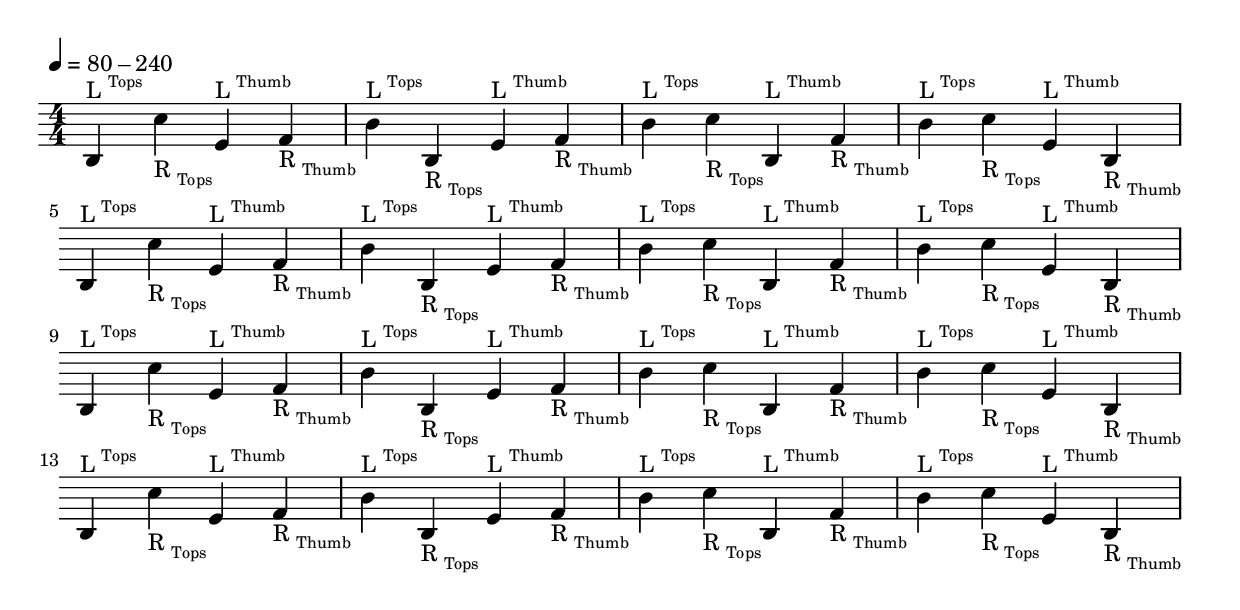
\version "2.24.1"
\include "../global.ly"

\layout {
  indent = -3.5
}

\relative {
  \defaultScoreSettings
  \tempo 4 = 80 - 240
  \time 4/4

  \repeat unfold 4 { 
    b4^\LTopsTop  c'_\RTopsBtm  e,^\LThumbTop   f_\RThumbBtm 
    b4^\LTopsTop  b,_\RTopsBtm   e^\LThumbTop   f_\RThumbBtm 
    b4^\LTopsTop   c_\RTopsBtm  b,^\LThumbTop  f'_\RThumbBtm 
    b4^\LTopsTop   c_\RTopsBtm  e,^\LThumbTop   b_\RThumbBtm 
    \break
  }
}